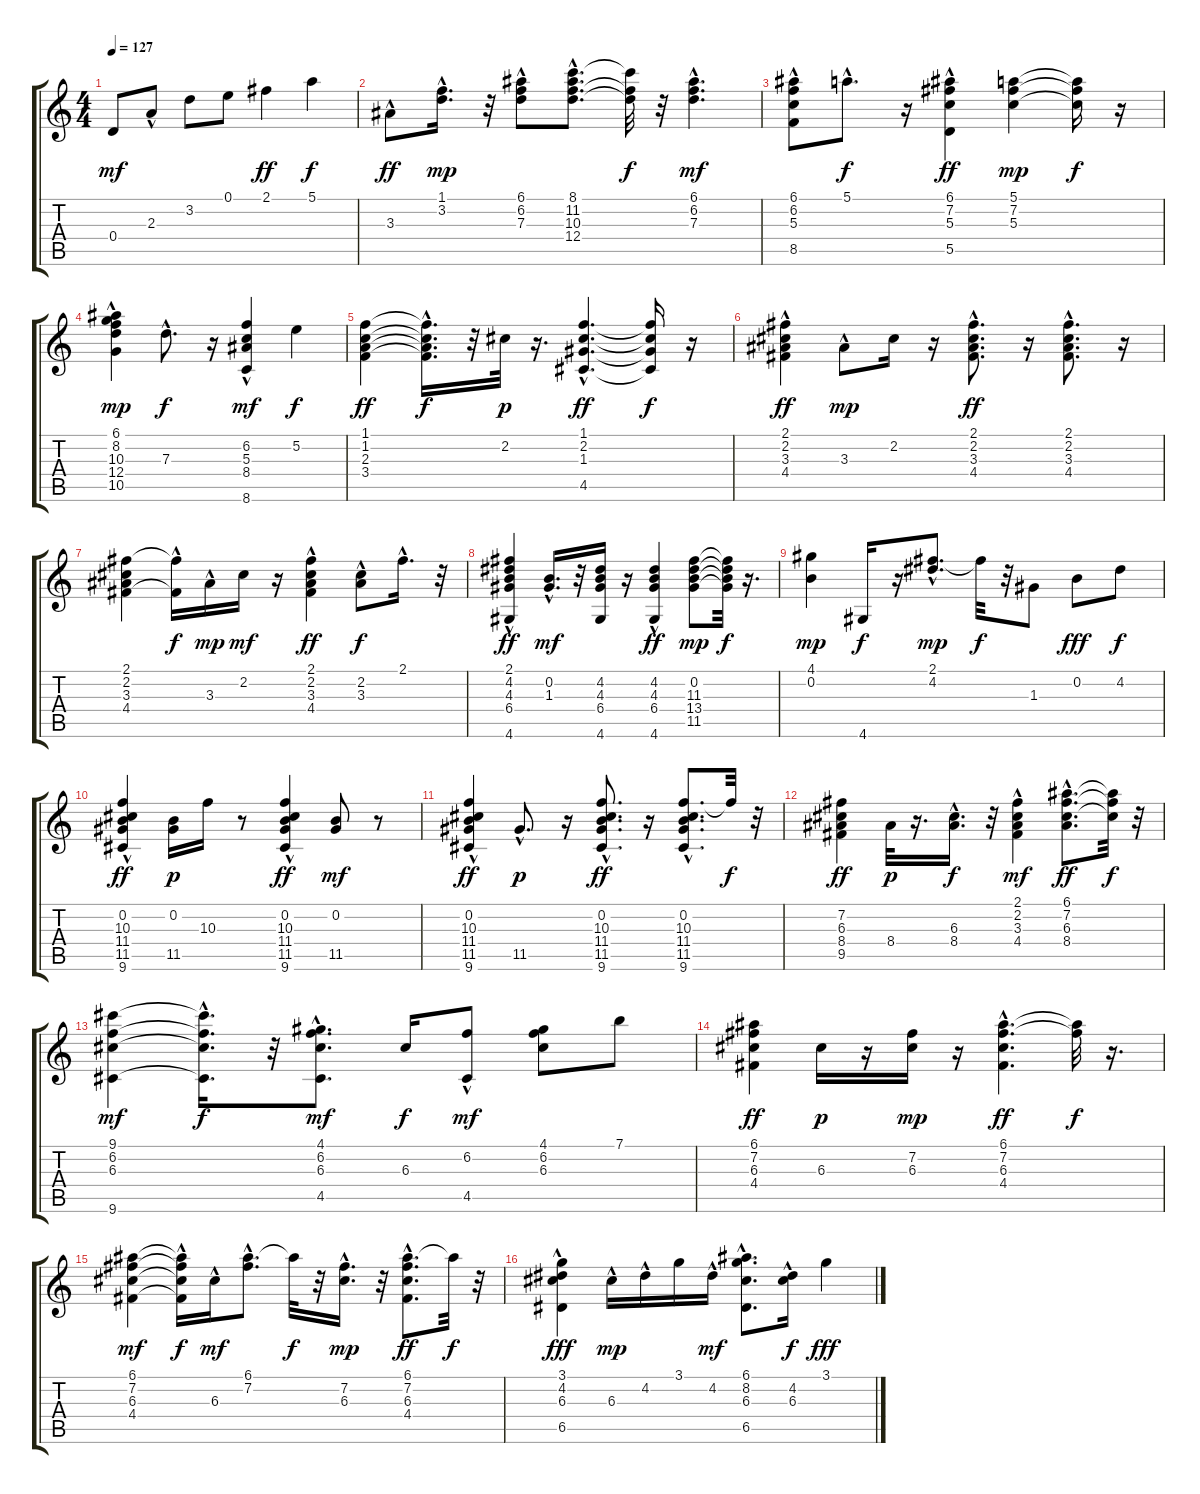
\track "" {instrument electricbassfinger}
\staff {score tabs}
\tuning (E4 B3 G3 D3 A2 E2) {hide}
\ts (4 4)
\tempo 127
\clef g2
\ks c
0.4.8{dy mf} 2.3{hac}.8 3.2.8 0.1.8 2.1.4{dy ff} 5.1.4{dy f} |
3.3{hac}.8{dy ff} (1.1{hac} 3.2{hac}).16{d dy mp} r.32 (6.1 6.2{hac} 7.3{hac}).8 (8.1{hac} 11.2 10.3{hac} 12.4{hac}).8{d} (8.1{t} 10.3{t} 12.4{t}).32{dy f} r.32 (6.1{hac} 6.2 7.3).4{d dy mf} |
(6.1{hac} 6.2 5.3 8.5).8 5.1{hac}.8{d dy f} r.16 (6.1{hac} 7.2{hac} 5.3{hac} 5.5).4{dy ff} (5.1 7.2 5.3).4{dy mp} (5.1{t} 7.2{t} 5.3{t}).16{dy f} r.16 |
(6.1{hac} 8.2{hac} 10.3 12.4{hac} 10.5{hac}).4{dy mp} 7.3{hac}.8{d dy f} r.16 (6.2 5.3{hac} 8.4{hac} 8.6{hac}).4{dy mf} 5.2.4{dy f} |
(1.1 1.2 2.3 3.4).4{dy ff} (1.1{hac t} 1.2{t} 2.3{hac t} 3.4{hac t}).16{d dy f} r.32 2.2.32{dy p} r.16{d} (1.1{hac} 2.2{hac} 1.3{hac} 4.5{hac}).4{d dy ff} (1.1{t} 2.2{t} 1.3{t} 4.5{t}).16{dy f} r.16 |
(2.1 2.2{hac} 3.3 4.4).4{dy ff} 3.3{hac}.8{dy mp} 2.2.16 r.16 (2.1{hac} 2.2{hac} 3.3{hac} 4.4).8{d dy ff} r.16 (2.1{hac} 2.2{hac} 3.3{hac} 4.4).8{d} r.16 |
(2.1 2.2 3.3 4.4).4 (2.1{t} 4.4{hac t}).16{dy f} 3.3{hac}.16{dy mp} 2.2.16{dy mf} r.16 (2.1{hac} 2.2{hac} 3.3 4.4{hac}).4{dy ff} (2.2{hac} 3.3{hac}).8{dy f} 2.1{hac}.16{d} r.32 |
(2.1{hac} 4.2 4.3{hac} 6.4 4.6).4{dy ff} (0.2 1.3{hac}).16{d dy mf} r.32 (4.2 4.3 6.4 4.6).16 r.16 (4.2{hac} 4.3{hac} 6.4{hac} 4.6{hac}).4{dy ff} (0.2 11.3 13.4 11.5).8{dy mp} (0.2{t} 11.3{t} 13.4{t} 11.5{t}).32{dy f} r.16{d} |
(4.1 0.2).4{dy mp} 4.6.16{dy f} r.16 (2.1{hac} 4.2).8{d dy mp} 2.1{t}.32{dy f} r.32 1.3.8 0.2.8{dy fff} 4.2.8{dy f} |
(0.2{hac} 10.3 11.4{hac} 11.5 9.6).4{dy ff} (0.2 11.5).16{dy p} 10.3.16 r.8 (0.2{hac} 10.3 11.4 11.5{hac} 9.6).4{dy ff} (0.2 11.5).8{dy mf} r.8 |
(0.2{hac} 10.3 11.4{hac} 11.5 9.6).4{dy ff} 11.5{hac}.8{d dy p} r.16 (0.2 10.3 11.4{hac} 11.5 9.6).8{d dy ff} r.16 (0.2{hac} 10.3{hac} 11.4{hac} 11.5{hac} 9.6).8{d} 10.3{t}.32{dy f} r.32 |
(7.2 6.3 8.4 9.5).4{dy ff} 8.4.32{dy p} r.16{d} (6.3{hac} 8.4{hac}).16{d dy f} r.32 (2.1 2.2{hac} 3.3 4.4{hac}).4{dy mf} (6.1{hac} 7.2{hac} 6.3{hac} 8.4{hac}).8{d dy ff} (6.1{t} 7.2{t} 6.3{t}).32{dy f} r.32 |
(9.1 6.2 6.3 9.6).4{dy mf} (9.1{hac t} 6.2{t} 6.3{t} 9.6{t}).16{d dy f} r.32 (4.1 6.2{hac} 6.3{hac} 4.5{hac}).8{d dy mf} 6.3.16{dy f} (6.2 4.5{hac}).8{dy mf} (4.1 6.2 6.3).8 7.1.8 |
(6.1 7.2 6.3 4.4).4{dy ff} 6.3.16{dy p} r.16 (7.2 6.3).16{dy mp} r.16 (6.1{hac} 7.2{hac} 6.3{hac} 4.4{hac}).4{d dy ff} (6.1{t} 7.2{t}).32{dy f} r.16{d} |
(6.1 7.2 6.3 4.4).4{dy mf} (6.1{t} 7.2{t} 6.3{t} 4.4{hac t}).16{dy f} 6.3{hac}.16{dy mf} (6.1{hac} 7.2{hac}).8{d} 6.1{t}.32{dy f} r.32 (7.2 6.3{hac}).16{d dy mp} r.32 (6.1{hac} 7.2{hac} 6.3{hac} 4.4{hac}).8{d dy ff} 6.1{t}.32{dy f} r.32 |
(3.1{hac} 4.2{hac} 6.3 6.5{hac}).4{dy fff} 6.3{hac}.16{dy mp} 4.2{hac}.16 3.1.16 4.2{hac}.16{dy mf} (6.1{hac} 8.2 6.3{hac} 6.5{hac}).8{d} (4.2{hac} 6.3{hac}).16{dy f} 3.1.4{dy fff}
